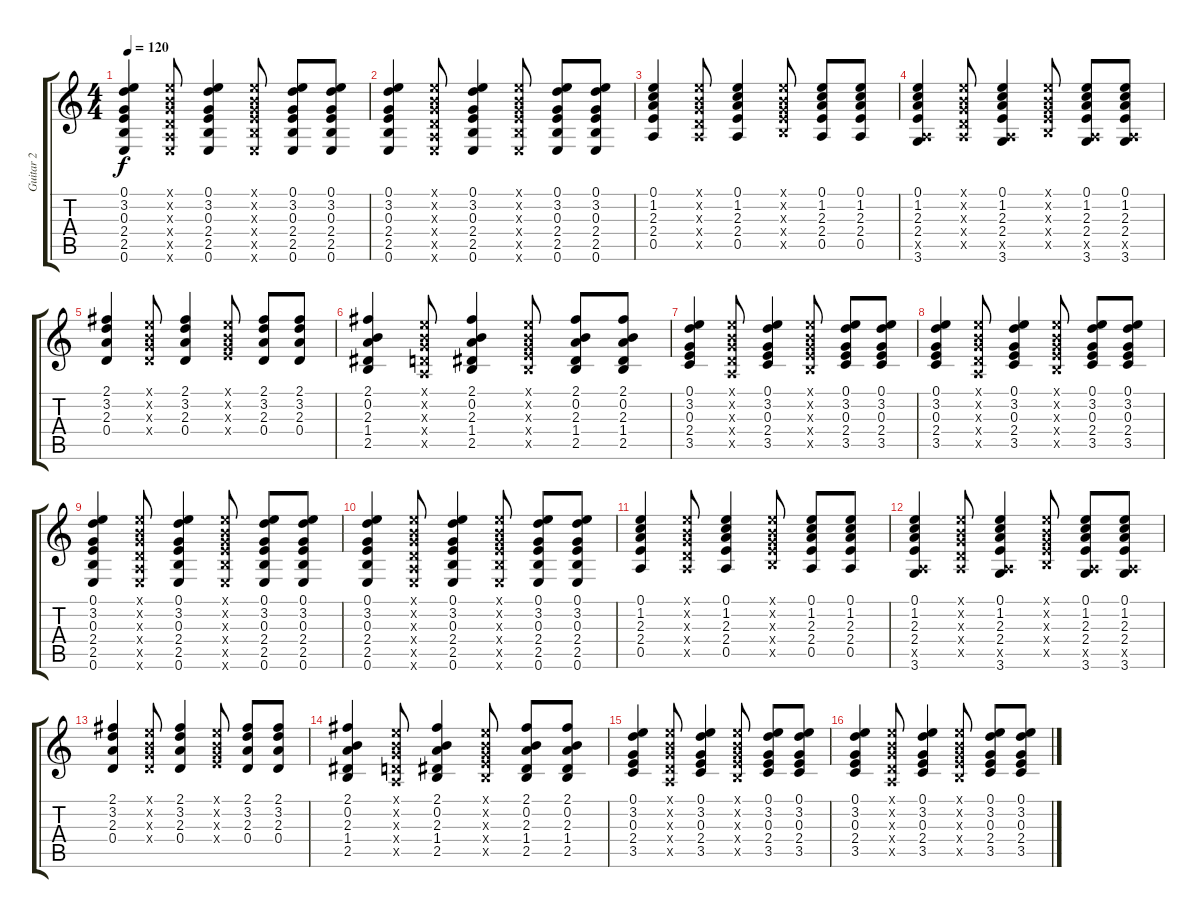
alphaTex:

\track ("Guitar 2" "Guitar 2") {instrument acousticguitarsteel}
\staff {score tabs}
\tuning (E4 B3 G3 D3 A2 E2) {hide}
\ts (4 4)
\tempo 120
\clef g2
\ks c
(0.1 3.2 0.3 2.4 2.5 0.6).4{dy f} (0.1{x} 0.2{x} 0.3{x} 0.4{x} 0.5{x} 0.6{x}).8 (0.1 3.2 0.3 2.4 2.5 0.6).4 (0.1{x} 0.2{x} 0.3{x} 2.4{x} 2.5{x} 0.6{x}).8 (0.1 3.2 0.3 2.4 2.5 0.6).8 (0.1 3.2 0.3 2.4 2.5 0.6).8 |
(0.1 3.2 0.3 2.4 2.5 0.6).4 (0.1{x} 0.2{x} 0.3{x} 0.4{x} 0.5{x} 0.6{x}).8 (0.1 3.2 0.3 2.4 2.5 0.6).4 (0.1{x} 0.2{x} 0.3{x} 2.4{x} 2.5{x} 0.6{x}).8 (0.1 3.2 0.3 2.4 2.5 0.6).8 (0.1 3.2 0.3 2.4 2.5 0.6).8 |
(0.1 1.2 2.3 2.4 0.5).4 (0.1{x} 0.2{x} 0.3{x} 0.4{x} 0.5{x}).8 (0.1 1.2 2.3 2.4 0.5).4 (0.1{x} 0.2{x} 0.3{x} 2.4{x} 2.5{x}).8 (0.1 1.2 2.3 2.4 0.5).8 (0.1 1.2 2.3 2.4 0.5).8 |
(0.1 1.2 2.3 2.4 0.5{x} 3.6).4 (0.1{x} 0.2{x} 0.3{x} 0.4{x} 0.5{x}).8 (0.1 1.2 2.3 2.4 0.5{x} 3.6).4 (0.1{x} 0.2{x} 0.3{x} 2.4{x} 2.5{x}).8 (0.1 1.2 2.3 2.4 0.5{x} 3.6).8 (0.1 1.2 2.3 2.4 0.5{x} 3.6).8 |
(2.1 3.2 2.3 0.4).4 (0.1{x} 0.2{x} 0.3{x} 0.4{x}).8 (2.1 3.2 2.3 0.4).4 (0.1{x} 0.2{x} 0.3{x} 2.4{x}).8 (2.1 3.2 2.3 0.4).8 (2.1 3.2 2.3 0.4).8 |
(2.1 0.2 2.3 1.4 2.5).4 (0.1{x} 0.2{x} 0.3{x} 0.4{x} 0.5{x}).8 (2.1 0.2 2.3 1.4 2.5).4 (0.1{x} 0.2{x} 0.3{x} 2.4{x} 2.5{x}).8 (2.1 0.2 2.3 1.4 2.5).8 (2.1 0.2 2.3 1.4 2.5).8 |
(0.1 3.2 0.3 2.4 3.5).4 (0.1{x} 0.2{x} 0.3{x} 0.4{x} 0.5{x}).8 (0.1 3.2 0.3 2.4 3.5).4 (0.1{x} 0.2{x} 0.3{x} 2.4{x} 2.5{x}).8 (0.1 3.2 0.3 2.4 3.5).8 (0.1 3.2 0.3 2.4 3.5).8 |
(0.1 3.2 0.3 2.4 3.5).4 (0.1{x} 0.2{x} 0.3{x} 0.4{x} 0.5{x}).8 (0.1 3.2 0.3 2.4 3.5).4 (0.1{x} 0.2{x} 0.3{x} 2.4{x} 2.5{x}).8 (0.1 3.2 0.3 2.4 3.5).8 (0.1 3.2 0.3 2.4 3.5).8 |
(0.1 3.2 0.3 2.4 2.5 0.6).4 (0.1{x} 0.2{x} 0.3{x} 0.4{x} 0.5{x} 0.6{x}).8 (0.1 3.2 0.3 2.4 2.5 0.6).4 (0.1{x} 0.2{x} 0.3{x} 2.4{x} 2.5{x} 0.6{x}).8 (0.1 3.2 0.3 2.4 2.5 0.6).8 (0.1 3.2 0.3 2.4 2.5 0.6).8 |
(0.1 3.2 0.3 2.4 2.5 0.6).4 (0.1{x} 0.2{x} 0.3{x} 0.4{x} 0.5{x} 0.6{x}).8 (0.1 3.2 0.3 2.4 2.5 0.6).4 (0.1{x} 0.2{x} 0.3{x} 2.4{x} 2.5{x} 0.6{x}).8 (0.1 3.2 0.3 2.4 2.5 0.6).8 (0.1 3.2 0.3 2.4 2.5 0.6).8 |
(0.1 1.2 2.3 2.4 0.5).4 (0.1{x} 0.2{x} 0.3{x} 0.4{x} 0.5{x}).8 (0.1 1.2 2.3 2.4 0.5).4 (0.1{x} 0.2{x} 0.3{x} 2.4{x} 2.5{x}).8 (0.1 1.2 2.3 2.4 0.5).8 (0.1 1.2 2.3 2.4 0.5).8 |
(0.1 1.2 2.3 2.4 0.5{x} 3.6).4 (0.1{x} 0.2{x} 0.3{x} 0.4{x} 0.5{x}).8 (0.1 1.2 2.3 2.4 0.5{x} 3.6).4 (0.1{x} 0.2{x} 0.3{x} 2.4{x} 2.5{x}).8 (0.1 1.2 2.3 2.4 0.5{x} 3.6).8 (0.1 1.2 2.3 2.4 0.5{x} 3.6).8 |
(2.1 3.2 2.3 0.4).4 (0.1{x} 0.2{x} 0.3{x} 0.4{x}).8 (2.1 3.2 2.3 0.4).4 (0.1{x} 0.2{x} 0.3{x} 2.4{x}).8 (2.1 3.2 2.3 0.4).8 (2.1 3.2 2.3 0.4).8 |
(2.1 0.2 2.3 1.4 2.5).4 (0.1{x} 0.2{x} 0.3{x} 0.4{x} 0.5{x}).8 (2.1 0.2 2.3 1.4 2.5).4 (0.1{x} 0.2{x} 0.3{x} 2.4{x} 2.5{x}).8 (2.1 0.2 2.3 1.4 2.5).8 (2.1 0.2 2.3 1.4 2.5).8 |
(0.1 3.2 0.3 2.4 3.5).4 (0.1{x} 0.2{x} 0.3{x} 0.4{x} 0.5{x}).8 (0.1 3.2 0.3 2.4 3.5).4 (0.1{x} 0.2{x} 0.3{x} 2.4{x} 2.5{x}).8 (0.1 3.2 0.3 2.4 3.5).8 (0.1 3.2 0.3 2.4 3.5).8 |
(0.1 3.2 0.3 2.4 3.5).4 (0.1{x} 0.2{x} 0.3{x} 0.4{x} 0.5{x}).8 (0.1 3.2 0.3 2.4 3.5).4 (0.1{x} 0.2{x} 0.3{x} 2.4{x} 2.5{x}).8 (0.1 3.2 0.3 2.4 3.5).8 (0.1 3.2 0.3 2.4 3.5).8
